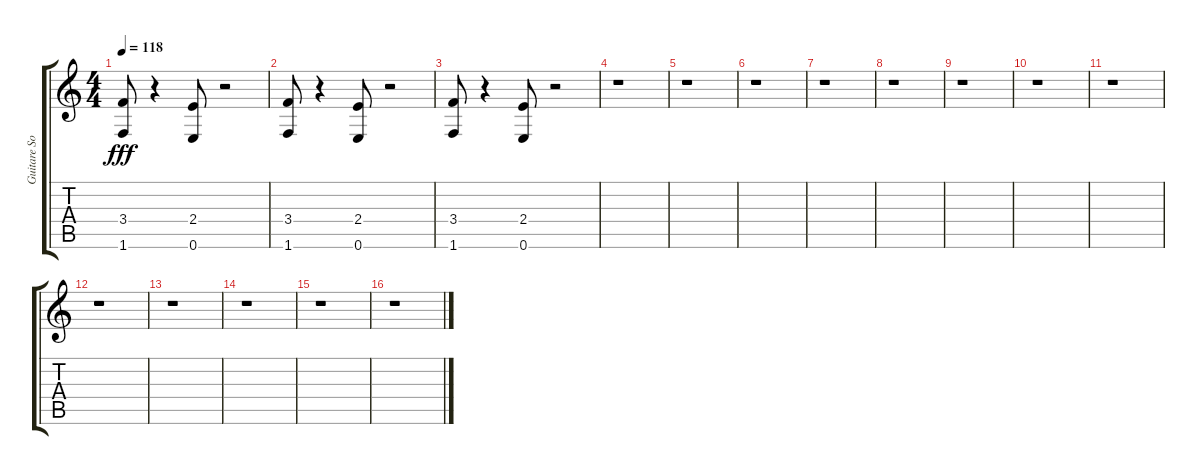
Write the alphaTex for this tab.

\track ("Guitare Solo 2" "Guitare So") {instrument overdrivenguitar}
\staff {score tabs}
\tuning (E4 B3 G3 D3 A2 E2) {hide}
\ts (4 4)
\tempo 118
\clef g2
\ks c
(3.4 1.6).8{dy fff} r.4 (2.4 0.6).8 r.2 |
(3.4 1.6).8 r.4 (2.4 0.6).8 r.2 |
(3.4 1.6).8 r.4 (2.4 0.6).8 r.2 |
r.1 |
r.1 |
r.1 |
r.1 |
r.1 |
r.1 |
r.1 |
r.1 |
r.1 |
r.1 |
r.1 |
r.1 |
r.1
